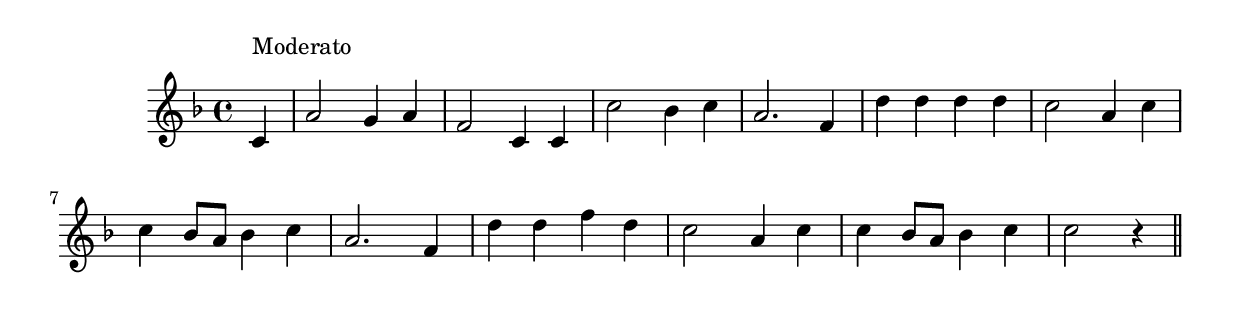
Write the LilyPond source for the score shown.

\version "2.19.49"
%{\header {
  title = "Adieu, Bonne Hôtesse (France)"
  composer = "anonymous"
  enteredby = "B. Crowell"
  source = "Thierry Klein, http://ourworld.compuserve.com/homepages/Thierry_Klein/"
}%}
\score{{\key f \major
\time 4/4
%{\tempo 4=100
%}\relative c' {
  \partial 4
  c4^\markup{\column { "Moderato" " " }} | a'2 g4 a | f2 c4 c | c'2 bes4 c | a2. f4 | d'4 d d d | c2 a4 c | c bes8 a bes4 c | a2. f4 | d'4 d f d |
  c2 a4 c | c bes8 a bes4 c | c2 r4
  \bar "||"
}

}}
